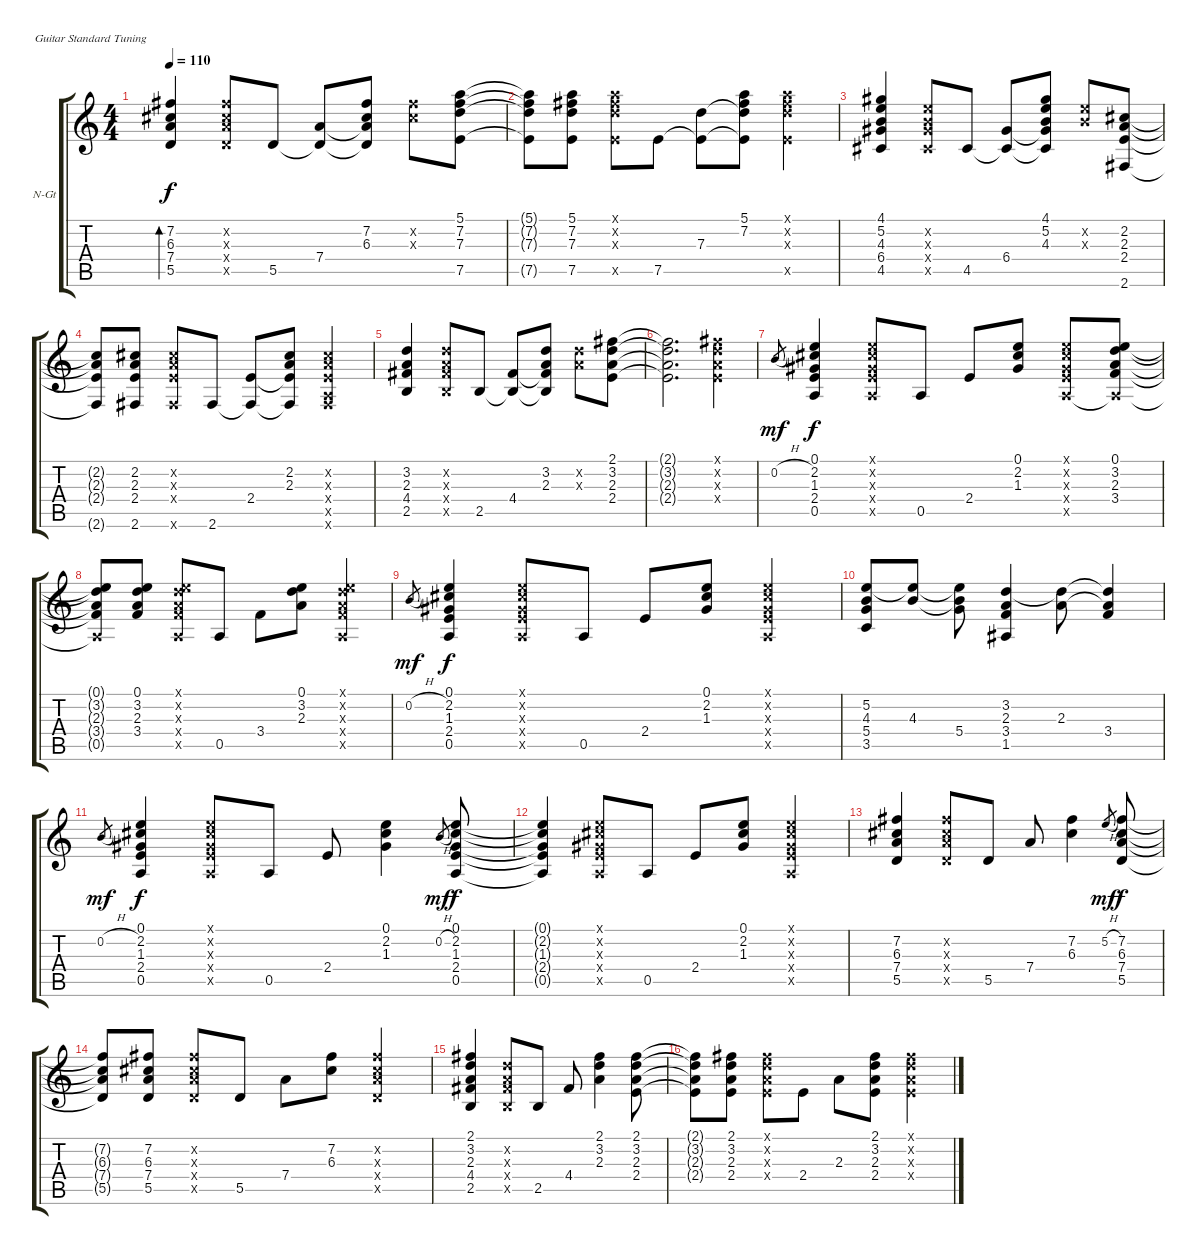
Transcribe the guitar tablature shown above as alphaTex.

\defaultSystemsLayout 4
\bracketExtendMode groupsimilarinstruments
\firstSystemTrackNameOrientation horizontal
\otherSystemsTrackNameOrientation horizontal
\track ("Nylon Guitar" "N-Gt") {instrument acousticguitarnylon}
\staff {score tabs}
\tuning (E4 B3 G3 D3 A2 E2)
\ts (4 4)
\tempo 110
\clef g2
\ks c
(7.2 6.3 7.4 5.5).4{bd 120 dy f} (7.2{x} 6.3{x} 7.4{x} 5.5{x}).8 5.5.8 (7.4 5.5{t}).8 (7.2 6.3 7.4{t} 5.5{t}).8 (7.2{x} 6.3{x}).8 (5.1 7.2 7.3 7.5).8 |
(5.1{t} 7.2{t} 7.3{t} 7.5{t}).8 (5.1 7.2 7.3 7.5).8 (5.1{x} 7.2{x} 7.3{x} 7.5{x}).8 7.5.8 (7.3 7.5{t}).8 (5.1 7.2 7.3{t} 7.5{t}).8 (5.1{x} 7.2{x} 7.3{x} 7.5{x}).4 |
(4.1 5.2 4.3 6.4 4.5).4 (5.2{x} 4.3{x} 6.4{x} 4.5{x}).8 4.5.8 (6.4 4.5{t}).8 (4.1 5.2 4.3 6.4{t} 4.5{t}).8 (5.2{x} 4.3{x}).8 (2.2 2.3 2.4 2.6).8 |
(2.2{t} 2.3{t} 2.4{t} 2.6{t}).8 (2.2 2.3 2.4 2.6).8 (2.2{x} 2.3{x} 2.4{x} 2.6{x}).8 2.6.8 (2.4 2.6{t}).8 (2.2 2.3 2.4{t} 2.6{t}).8 (2.2{x} 2.3{x} 2.4{x} 0.5{x} 2.6{x}).4 |
(3.2 2.3 4.4 2.5).4 (3.2{x} 2.3{x} 4.4{x} 2.5{x}).8 2.5.8 (4.4 2.5{t}).8 (3.2 2.3 4.4{t} 2.5{t}).8 (3.2{x} 2.3{x}).8 (2.1 3.2 2.3 2.4).8 |
(2.1{t} 3.2{t} 2.3{t} 2.4{t}).2{d} (2.1{x} 3.2{x} 2.3{x} 2.4{x}).4 |
0.2{h}.8{gr dy mf} (0.1 2.2 1.3 2.4 0.5).4{dy f} (0.1{x} 2.2{x} 1.3{x} 2.4{x} 0.5{x}).8 0.5.8 2.4.8 (0.1 2.2 1.3).8 (0.1{x} 2.2{x} 1.3{x} 2.4{x} 0.5{x}).8 (0.1 3.2 2.3 3.4 0.5{x t}).8 |
(0.1{t} 3.2{t} 2.3{t} 3.4{t} 0.5{x t}).8 (0.1 3.2 2.3 3.4).8 (0.1{x} 3.2{x} 2.3{x} 3.4{x} 0.5{x}).8 0.5.8 3.4.8 (0.1 3.2 2.3).8 (0.1{x} 3.2{x} 2.3{x} 3.4{x} 0.5{x}).4 |
0.2{h}.8{gr dy mf} (0.1 2.2 1.3 2.4 0.5).4{dy f} (0.1{x} 2.2{x} 1.3{x} 2.4{x} 0.5{x}).8 0.5.8 2.4.8 (0.1 2.2 1.3).8 (0.1{x} 2.2{x} 1.3{x} 2.4{x} 0.5{x}).4 |
(5.2 4.3 5.4 3.5).8 (4.3 5.2{t}).8 (5.2{t} 4.3{t} 5.4).8 (3.2 2.3 3.4 1.5).4 (2.3 3.2{t}).8 (3.2{t} 2.3{t} 3.4).4 |
0.2{h}.8{gr dy mf} (0.1 2.2 1.3 2.4 0.5).4{dy f} (0.1{x} 2.2{x} 1.3{x} 2.4{x} 0.5{x}).8 0.5.8 2.4.8 (0.1 2.2 1.3).4 0.2{h}.8{gr dy mf} (0.1 2.2 1.3 2.4 0.5).8{dy f} |
(0.1{t} 2.2{t} 1.3{t} 2.4{t} 0.5{t}).4 (0.1{x} 2.2{x} 1.3{x} 2.4{x} 0.5{x}).8 0.5.8 2.4.8 (0.1 2.2 1.3).8 (0.1{x} 2.2{x} 1.3{x} 2.4{x} 0.5{x}).4 |
(7.2 6.3 7.4 5.5).4 (7.2{x} 6.3{x} 7.4{x} 5.5{x}).8 5.5.8 7.4.8 (7.2 6.3).4 5.2{h}.8{gr dy mf} (7.2 6.3 7.4 5.5).8{dy f} |
(7.2{t} 6.3{t} 7.4{t} 5.5{t}).8 (7.2 6.3 7.4 5.5).8 (7.2{x} 6.3{x} 7.4{x} 5.5{x}).8 5.5.8 7.4.8 (7.2 6.3).8 (7.2{x} 6.3{x} 7.4{x} 5.5{x}).4 |
(2.1 3.2 2.3 4.4 2.5).4 (3.2{x} 2.3{x} 4.4{x} 2.5{x}).8 2.5.8 4.4.8 (2.1 3.2 2.3).4 (2.1 3.2 2.3 2.4).8 |
(2.1{t} 3.2{t} 2.3{t} 2.4{t}).8 (2.1 3.2 2.3 2.4).8 (2.1{x} 3.2{x} 2.3{x} 2.4{x}).8 2.4.8 2.3.8 (2.1 3.2 2.3 2.4).8 (2.1{x} 3.2{x} 2.3{x} 2.4{x}).4
